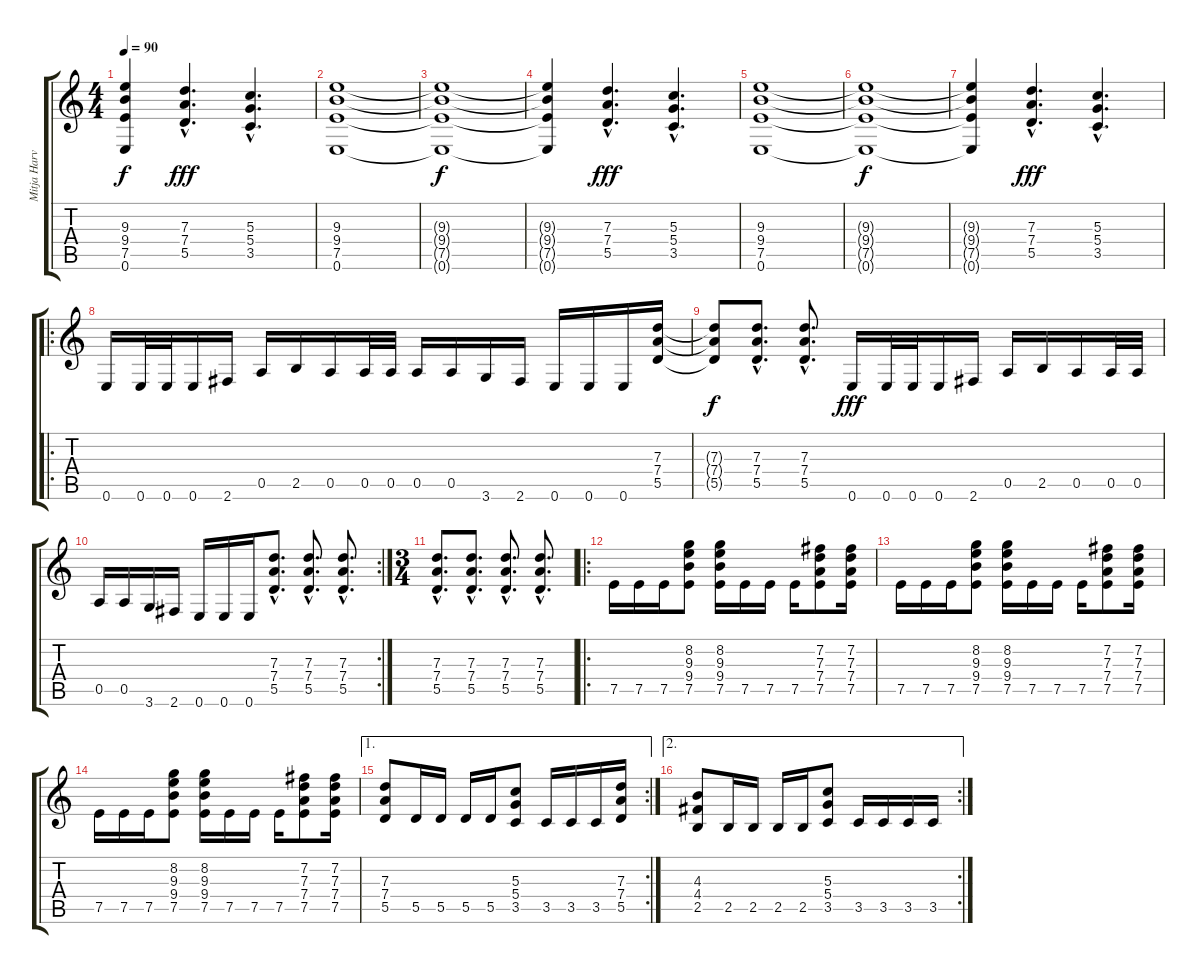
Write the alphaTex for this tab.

\track ("Mitja Harvilahti" "Mitja Harv") {instrument distortionguitar}
\staff {score tabs}
\tuning (E4 B3 G3 D3 A2 E2) {hide}
\ts (4 4)
\tempo 90
\clef g2
\ks c
(9.3{t} 9.4{t} 7.5{t} 0.6{t}).4{dy f} (7.3{hac} 7.4{hac} 5.5{hac}).4{d dy fff} (5.3{hac} 5.4{hac} 3.5{hac}).4{d} |
(9.3 9.4 7.5 0.6).1 |
(9.3{t} 9.4{t} 7.5{t} 0.6{t}).1{dy f} |
(9.3{t} 9.4{t} 7.5{t} 0.6{t}).4 (7.3{hac} 7.4{hac} 5.5{hac}).4{d dy fff} (5.3{hac} 5.4{hac} 3.5{hac}).4{d} |
(9.3 9.4 7.5 0.6).1 |
(9.3{t} 9.4{t} 7.5{t} 0.6{t}).1{dy f} |
(9.3{t} 9.4{t} 7.5{t} 0.6{t}).4 (7.3{hac} 7.4{hac} 5.5{hac}).4{d dy fff} (5.3{hac} 5.4{hac} 3.5{hac}).4{d} |
\ro
0.6.16{volume 16 balance 11 instrument distortionguitar} 0.6.32 0.6.32 0.6.16 2.6.16 0.5.16 2.5.16 0.5.16 0.5.32 0.5.32 0.5.16 0.5.16 3.6.16 2.6.16 0.6.16 0.6.16 0.6.16 (7.3 7.4 5.5).16 |
(7.3{t} 7.4{t} 5.5{t}).8{dy f} (7.3{hac} 7.4{hac} 5.5{hac}).8{d} (7.3{hac} 7.4{hac} 5.5{hac}).8{d} 0.6.16{dy fff} 0.6.32 0.6.32 0.6.16 2.6.16 0.5.16 2.5.16 0.5.16 0.5.32 0.5.32 |
\rc 2
0.5.16 0.5.16 3.6.16 2.6.16 0.6.16 0.6.16 0.6.16 (7.3{hac} 7.4{hac} 5.5{hac}).8{d} (7.3{hac} 7.4{hac} 5.5{hac}).8{d} (7.3{hac} 7.4{hac} 5.5{hac}).8{d} |
\ts (3 4)
(7.3{hac} 7.4{hac} 5.5{hac}).8{d} (7.3{hac} 7.4{hac} 5.5{hac}).8{d} (7.3{hac} 7.4{hac} 5.5{hac}).8{d} (7.3{hac} 7.4{hac} 5.5{hac}).8{d} |
\ro
7.5.16{volume 16 balance 11 instrument distortionguitar} 7.5.16 7.5.16 (8.2 9.3 9.4 7.5).8 (8.2 9.3 9.4 7.5).16 7.5.16 7.5.16 7.5.16 (7.2 7.3 7.4 7.5).8 (7.2 7.3 7.4 7.5).16 |
7.5.16 7.5.16 7.5.16 (8.2 9.3 9.4 7.5).8 (8.2 9.3 9.4 7.5).16 7.5.16 7.5.16 7.5.16 (7.2 7.3 7.4 7.5).8 (7.2 7.3 7.4 7.5).16 |
7.5.16 7.5.16 7.5.16 (8.2 9.3 9.4 7.5).8 (8.2 9.3 9.4 7.5).16 7.5.16 7.5.16 7.5.16 (7.2 7.3 7.4 7.5).8 (7.2 7.3 7.4 7.5).16 |
\ae 1
\rc 2
(7.3 7.4 5.5).8 5.5.16 5.5.16 5.5.16 5.5.16 (5.3 5.4 3.5).8 3.5.16 3.5.16 3.5.16 (7.3 7.4 5.5).16 |
\ae 2
\rc 2
(4.3 4.4 2.5).8 2.5.16 2.5.16 2.5.16 2.5.16 (5.3 5.4 3.5).8 3.5.16 3.5.16 3.5.16 3.5.16
